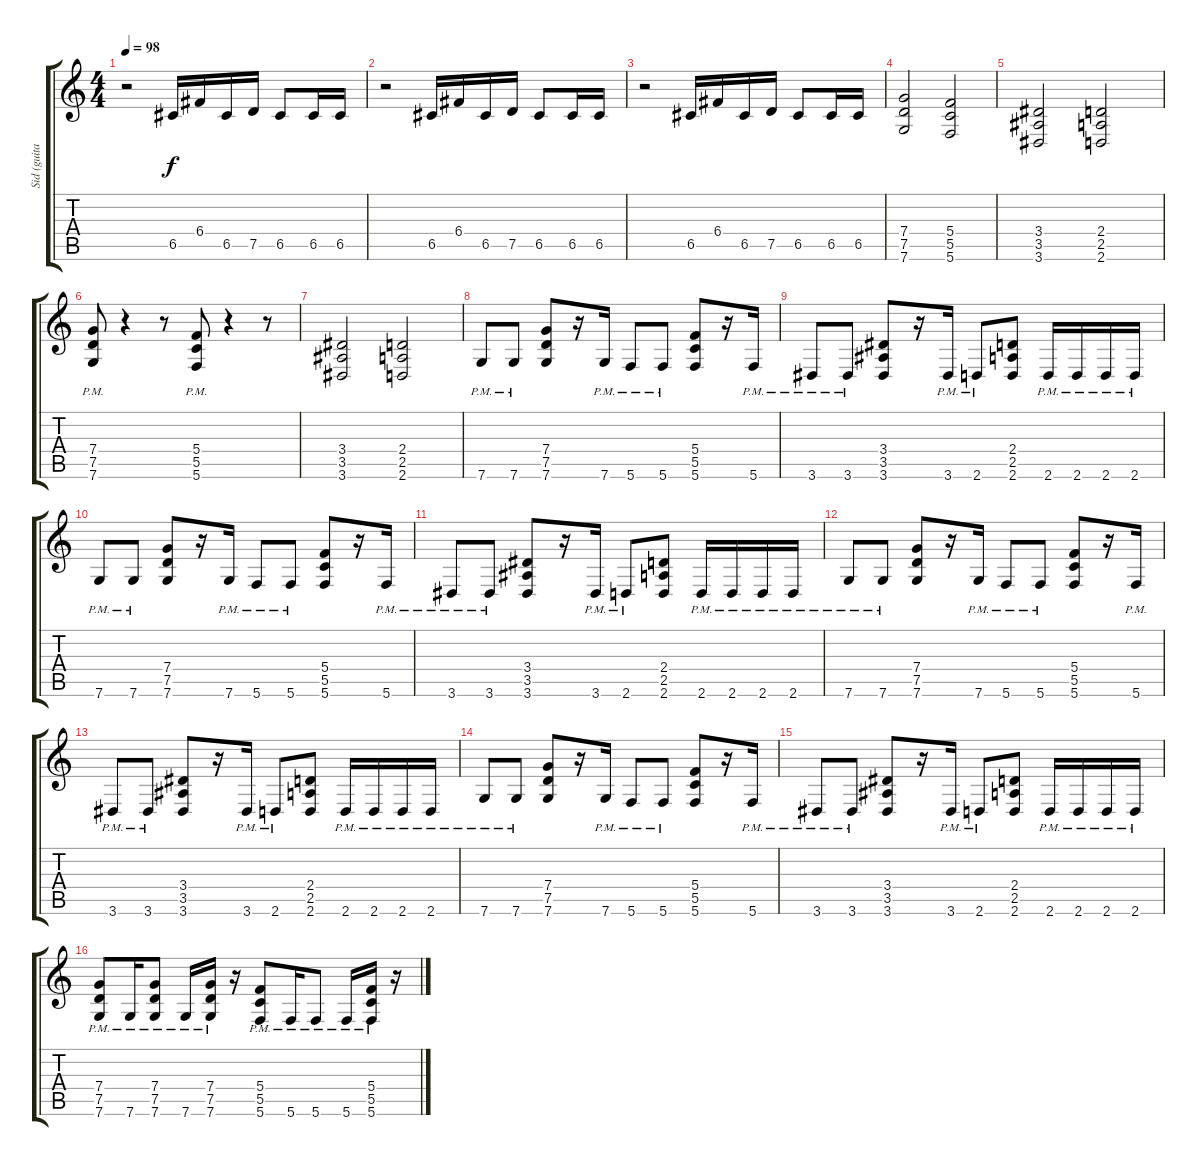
\track ("Sid (guitar)" "Sid (guita") {instrument electricguitarjazz}
\staff {score tabs}
\tuning (D4 A3 F3 C3 G2 C2) {hide}
\ts (4 4)
\tempo 98
\clef g2
\ks c
r.2{dy f instrument distortionguitar} 6.5.16 6.4.16 6.5.16 7.5.16 6.5.8 6.5.16 6.5.16 |
r.2{instrument distortionguitar} 6.5.16 6.4.16 6.5.16 7.5.16 6.5.8 6.5.16 6.5.16 |
r.2{instrument distortionguitar} 6.5.16 6.4.16 6.5.16 7.5.16 6.5.8 6.5.16 6.5.16 |
(7.4 7.5 7.6).2{volume 8} (5.4 5.5 5.6).2 |
(3.4 3.5 3.6).2 (2.4 2.5 2.6).2 |
(7.4 7.5 7.6{pm}).8 r.4 r.8 (5.4 5.5 5.6{pm}).8 r.4 r.8 |
(3.4 3.5 3.6).2 (2.4 2.5 2.6).2 |
7.6{pm}.8 7.6{pm}.8 (7.4 7.5 7.6).8 r.16 7.6{pm}.16 5.6{pm}.8 5.6{pm}.8 (5.4 5.5 5.6).8 r.16 5.6{pm}.16 |
3.6{pm}.8 3.6{pm}.8 (3.4 3.5 3.6).8 r.16 3.6{pm}.16 2.6{pm}.8 (2.4 2.5 2.6).8 2.6{pm}.16 2.6{pm}.16 2.6{pm}.16 2.6{pm}.16 |
7.6{pm}.8 7.6{pm}.8 (7.4 7.5 7.6).8 r.16 7.6{pm}.16 5.6{pm}.8 5.6{pm}.8 (5.4 5.5 5.6).8 r.16 5.6{pm}.16 |
3.6{pm}.8 3.6{pm}.8 (3.4 3.5 3.6).8 r.16 3.6{pm}.16 2.6{pm}.8 (2.4 2.5 2.6).8 2.6{pm}.16 2.6{pm}.16 2.6{pm}.16 2.6{pm}.16 |
7.6{pm}.8 7.6{pm}.8 (7.4 7.5 7.6).8 r.16 7.6{pm}.16 5.6{pm}.8 5.6{pm}.8 (5.4 5.5 5.6).8 r.16 5.6{pm}.16 |
3.6{pm}.8 3.6{pm}.8 (3.4 3.5 3.6).8 r.16 3.6{pm}.16 2.6{pm}.8 (2.4 2.5 2.6).8 2.6{pm}.16 2.6{pm}.16 2.6{pm}.16 2.6{pm}.16 |
7.6{pm}.8 7.6{pm}.8 (7.4 7.5 7.6).8 r.16 7.6{pm}.16 5.6{pm}.8 5.6{pm}.8 (5.4 5.5 5.6).8 r.16 5.6{pm}.16 |
3.6{pm}.8 3.6{pm}.8 (3.4 3.5 3.6).8 r.16 3.6{pm}.16 2.6{pm}.8 (2.4 2.5 2.6).8 2.6{pm}.16 2.6{pm}.16 2.6{pm}.16 2.6{pm}.16 |
(7.4{pm} 7.5{pm} 7.6{pm}).8 7.6{pm}.16 (7.4{pm} 7.5{pm} 7.6{pm}).8 7.6{pm}.16 (7.4{pm} 7.5{pm} 7.6{pm}).16 r.16 (5.4{pm} 5.5{pm} 5.6{pm}).8 5.6{pm}.16 5.6{pm}.8 5.6{pm}.16 (5.4{pm} 5.5{pm} 5.6{pm}).16 r.16
